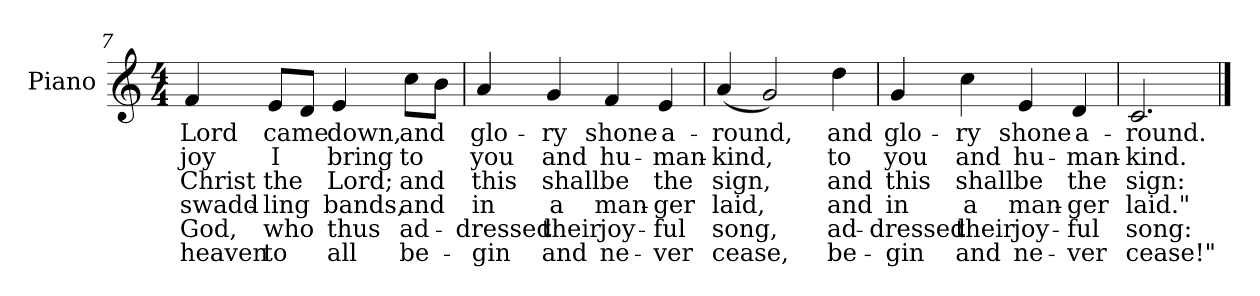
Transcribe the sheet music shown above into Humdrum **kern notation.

**kern	**text	**text	**text	**text	**text	**text
*part1	*part1	*part1	*part1	*part1	*part1	*part1
*staff1	*staff1	*staff1	*staff1	*staff1	*staff1	*staff1
*I"Piano	*	*	*	*	*	*
*I'Pno.	*	*	*	*	*	*
*clefG2	*	*	*	*	*	*
*k[]	*	*	*	*	*	*
*C:	*	*	*	*	*	*
*M4/4	*	*	*	*	*	*
=7	=7	=7	=7	=7	=7	=7
!	!LO:LY:b:color=#000000	!LO:LY:b:color=#000000	!LO:LY:b:color=#000000	!LO:LY:b:color=#000000	!LO:LY:b:color=#000000	!LO:LY:b:color=#000000
4fi/	Lord	joy	Christ	swadd-	-God,	heaven
!	!LO:LY:b:color=#000000	!LO:LY:b:color=#000000	!LO:LY:b:color=#000000	!LO:LY:b:color=#000000	!LO:LY:b:color=#000000	!LO:LY:b:color=#000000
8ei/L	came	I	the	ling	who	to
8di/J	.	.	.	.	.	.
!	!LO:LY:b:color=#000000	!LO:LY:b:color=#000000	!LO:LY:b:color=#000000	!LO:LY:b:color=#000000	!LO:LY:b:color=#000000	!LO:LY:b:color=#000000
4ei/	down,	bring	Lord;	bands,	thus	all
!!LO:LB:g=z
=8-	=8-	=8-	=8-	=8-	=8-	=8-
!	!LO:LY:b:color=#000000	!LO:LY:b:color=#000000	!LO:LY:b:color=#000000	!LO:LY:b:color=#000000	!LO:LY:b:color=#000000	!LO:LY:b:color=#000000
8cci\L	and	to	and	and	ad-	-be-
8bi\J	.	.	.	.	.	.
=9	=9	=9	=9	=9	=9	=9
!	!LO:LY:b:color=#000000	!LO:LY:b:color=#000000	!LO:LY:b:color=#000000	!LO:LY:b:color=#000000	!LO:LY:b:color=#000000	!LO:LY:b:color=#000000
4ai/	glo-	you	-this	in	dressed	gin
!	!LO:LY:b:color=#000000	!LO:LY:b:color=#000000	!LO:LY:b:color=#000000	!LO:LY:b:color=#000000	!LO:LY:b:color=#000000	!LO:LY:b:color=#000000
4gi/	-ry	and	shall	a	their	and
!	!LO:LY:b:color=#000000	!LO:LY:b:color=#000000	!LO:LY:b:color=#000000	!LO:LY:b:color=#000000	!LO:LY:b:color=#000000	!LO:LY:b:color=#000000
4fi/	shone	hu-	be	man-	-joy-	-ne-
!	!LO:LY:b:color=#000000	!LO:LY:b:color=#000000	!LO:LY:b:color=#000000	!LO:LY:b:color=#000000	!LO:LY:b:color=#000000	!LO:LY:b:color=#000000
4ei/	a-	-man-	-the	ger	ful	ver
=10	=10	=10	=10	=10	=10	=10
!	!LO:LY:b:color=#000000	!LO:LY:b:color=#000000	!LO:LY:b:color=#000000	!LO:LY:b:color=#000000	!LO:LY:b:color=#000000	!LO:LY:b:color=#000000
(4ai/	-round,	-kind,	sign,	laid,	song,	cease,
2gi/)	.	.	.	.	.	.
!	!LO:LY:b:color=#000000	!LO:LY:b:color=#000000	!LO:LY:b:color=#000000	!LO:LY:b:color=#000000	!LO:LY:b:color=#000000	!LO:LY:b:color=#000000
4ddi\	and	to	and	and	ad-	-be-
!!LO:LB:g=z
=11	=11	=11	=11	=11	=11	=11
!	!LO:LY:b:color=#000000	!LO:LY:b:color=#000000	!LO:LY:b:color=#000000	!LO:LY:b:color=#000000	!LO:LY:b:color=#000000	!LO:LY:b:color=#000000
4gi/	glo-	you	-this	in	dressed	gin
!	!LO:LY:b:color=#000000	!LO:LY:b:color=#000000	!LO:LY:b:color=#000000	!LO:LY:b:color=#000000	!LO:LY:b:color=#000000	!LO:LY:b:color=#000000
4cci\	-ry	and	shall	a	their	and
!	!LO:LY:b:color=#000000	!LO:LY:b:color=#000000	!LO:LY:b:color=#000000	!LO:LY:b:color=#000000	!LO:LY:b:color=#000000	!LO:LY:b:color=#000000
4ei/	shone	hu-	be	man-	-joy-	-ne-
!	!LO:LY:b:color=#000000	!LO:LY:b:color=#000000	!LO:LY:b:color=#000000	!LO:LY:b:color=#000000	!LO:LY:b:color=#000000	!LO:LY:b:color=#000000
4di/	a-	-man-	-the	ger	ful	ver
=12	=12	=12	=12	=12	=12	=12
!	!LO:LY:b:color=#000000	!LO:LY:b:color=#000000	!LO:LY:b:color=#000000	!LO:LY:b:color=#000000	!LO:LY:b:color=#000000	!LO:LY:b:color=#000000
2.ci/	-round.	-kind.	sign:	laid."	song:	cease!"
==	==	==	==	==	==	==
*-	*-	*-	*-	*-	*-	*-
